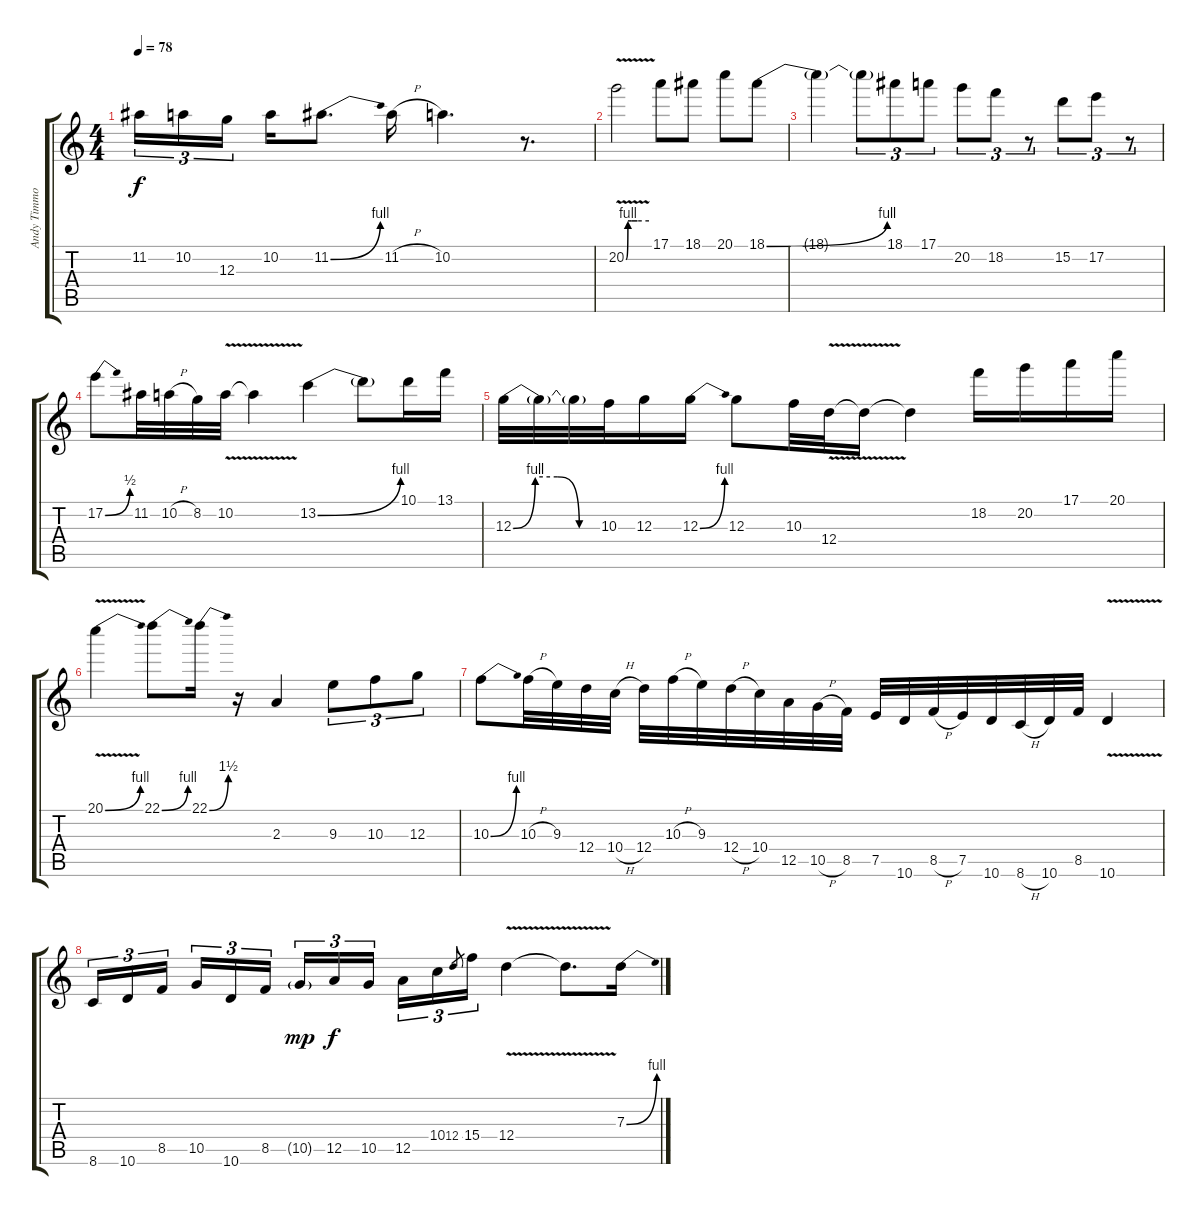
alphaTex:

\track ("Andy Timmons" "Andy Timmo") {instrument distortionguitar}
\staff {score tabs}
\tuning (E4 B3 G3 D3 A2 E2) {hide}
\ts (4 4)
\tempo 78
\clef g2
\ks c
11.2.16{tu (3 2) dy f} 10.2.16{tu (3 2)} 12.3.16{tu (3 2) beam splitsecondary} 10.2.16 11.2{be (bend 0 0 60 4)}.8{d} 11.2{h}.16 10.2.4{d} r.8{d} |
20.2{be (custom 0 0 5 4 14 4 30 4 60 4) v}.2 17.1.8 18.1.8 20.1.8 18.1{be (bend 0 0 60 4)}.8 |
18.1{t}.4 18.1{t}.8{tu (3 2)} 18.1.8{tu (3 2)} 17.1.8{tu (3 2)} 20.2.8{tu (3 2)} 18.2.8{tu (3 2)} r.8{tu (3 2)} 15.2.8{tu (3 2)} 17.2.8{tu (3 2)} r.8{tu (3 2)} |
17.2{be (bend 0 0 60 2)}.8 11.2.32 10.2{h}.32 8.2.32 10.2{v}.32 10.2{t}.4 13.2{be (bend 0 0 60 4)}.4 13.2{t}.8 10.1.16 13.1.16 |
12.3{be (custom 0 0 15 4 30 4 45 0 60 0)}.32 12.3{t}.32 12.3{t}.32 10.3.32 12.3.16 12.3{be (bend 0 0 60 4)}.16 12.3.8 10.3.32 12.4{v}.32 12.4{t}.16 12.4{t}.4 18.2.16 20.2.16 17.1.16 20.1.16 |
20.1{be (bend 0 0 60 4) v}.4 22.1{be (bend 0 0 60 4)}.8 22.1{be (bend 0 0 60 6)}.16 r.16 2.3.4 9.3.8{tu (3 2)} 10.3.8{tu (3 2)} 12.3.8{tu (3 2)} |
10.3{be (bend 0 0 60 4)}.8 10.3{h}.32 9.3.32 12.4.32 10.4{h}.32 12.4.32 10.3{h}.32 9.3.32 12.4{h}.32 10.4.32 12.5.32 10.5{h}.32 8.5.32 7.5.32 10.6.32 8.5{h}.32 7.5.32 10.6.32 8.6{h}.32 10.6.32 8.5.32 10.6{v}.4 |
8.6.16{tu (3 2)} 10.6.16{tu (3 2)} 8.5.16{tu (3 2) beam splitsecondary} 10.5.16{tu (3 2)} 10.6.16{tu (3 2)} 8.5.16{tu (3 2)} 10.5{g}.16{tu (3 2) dy mp} 12.5.16{tu (3 2) dy f} 10.5.16{tu (3 2) beam splitsecondary} 12.5.16{tu (3 2)} 10.4.16{tu (3 2)} 12.4.8{gr} 15.4.16{tu (3 2)} 12.4{v}.4 12.4{t}.8{d} 7.3{be (bend 0 0 60 4)}.16
